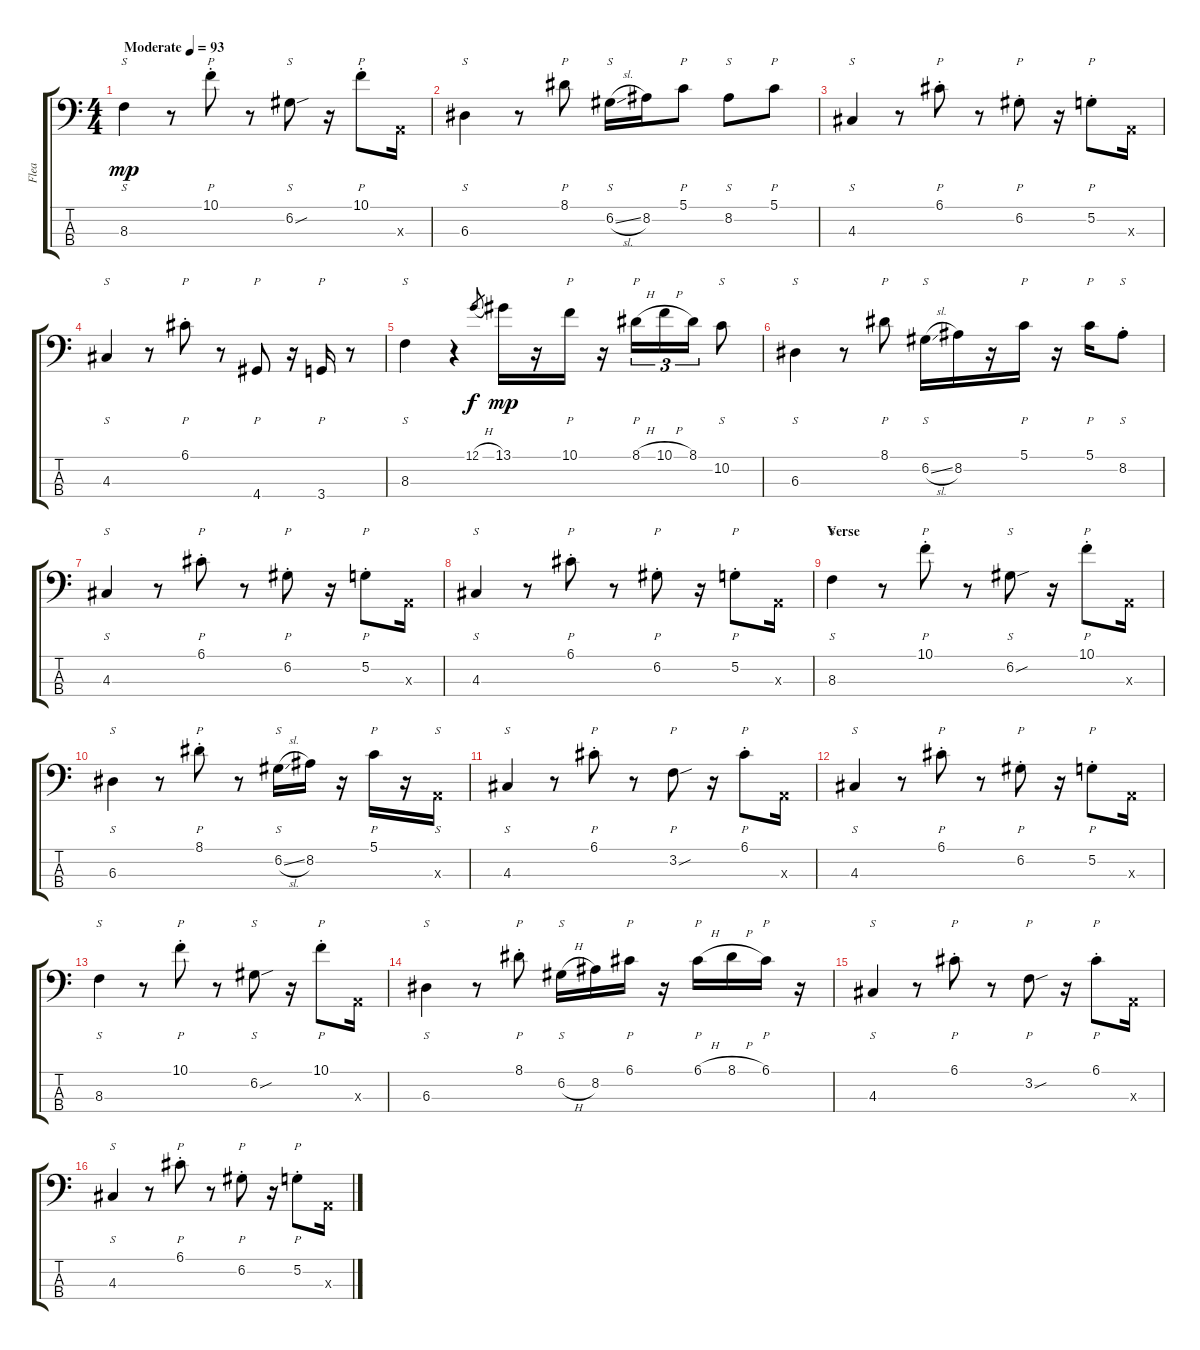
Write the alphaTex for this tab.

\track ("Flea" "Flea") {instrument slapbass1}
\staff {score tabs}
\tuning (G2 D2 A1 E1) {hide}
\ts (4 4)
\tempo (93 "Moderate")
\clef f4
\ks c
8.3.4{s dy mp instrument slapbass1} r.8 10.1{st}.8{p} r.8 6.2{sou}.8{s} r.16 10.1{st}.8{p} 0.3{x}.16 |
6.3.4{s} r.8 8.1.8{p} 6.2{sl}.16{s} 8.2.16 5.1.8{p} 8.2.8{s} 5.1.8{p} |
4.3.4{s} r.8 6.1{st}.8{p} r.8 6.2{st}.8{p} r.16 5.2{st}.8{p} 0.3{x}.16 |
4.3.4{s} r.8 6.1{st}.8{p} r.8 4.4.8{p} r.16 3.4.16{p} r.8 |
8.3.4{s} r.4 12.1{h}.8{gr dy f} 13.1.16{dy mp} r.16 10.1.16{p} r.16 8.1{h}.16{p tu (3 2)} 10.1{h}.16{tu (3 2)} 8.1.16{tu (3 2)} 10.2.8{s} |
6.3.4{s} r.8 8.1.8{p} 6.2{sl}.16{s} 8.2.16 r.16 5.1.16{p} r.16 5.1.16{p} 8.2{st}.8{s} |
4.3.4{s} r.8 6.1{st}.8{p} r.8 6.2{st}.8{p} r.16 5.2{st}.8{p} 0.3{x}.16 |
4.3.4{s} r.8 6.1{st}.8{p} r.8 6.2{st}.8{p} r.16 5.2{st}.8{p} 0.3{x}.16 |
\section ("" "Verse")
8.3.4{s} r.8 10.1{st}.8{p} r.8 6.2{sou}.8{s} r.16 10.1{st}.8{p} 0.3{x}.16 |
6.3.4{s} r.8 8.1{st}.8{p} r.8 6.2{sl}.16{s} 8.2.16 r.16 5.1.16{p} r.16 0.3{x}.16{s} |
4.3.4{s} r.8 6.1{st}.8{p} r.8 3.2{sou}.8{p} r.16 6.1{st}.8{p} 0.3{x}.16 |
4.3.4{s} r.8 6.1{st}.8{p} r.8 6.2{st}.8{p} r.16 5.2{st}.8{p} 0.3{x}.16 |
8.3.4{s} r.8 10.1{st}.8{p} r.8 6.2{sou}.8{s} r.16 10.1{st}.8{p} 0.3{x}.16 |
6.3.4{s} r.8 8.1{st}.8{p} 6.2{h}.16{s} 8.2.16 6.1.16{p} r.16 6.1{h}.16{p} 8.1{h}.16 6.1.16{p} r.16 |
4.3.4{s} r.8 6.1{st}.8{p} r.8 3.2{sou}.8{p} r.16 6.1{st}.8{p} 0.3{x}.16 |
4.3.4{s} r.8 6.1{st}.8{p} r.8 6.2{st}.8{p} r.16 5.2{st}.8{p} 0.3{x}.16
